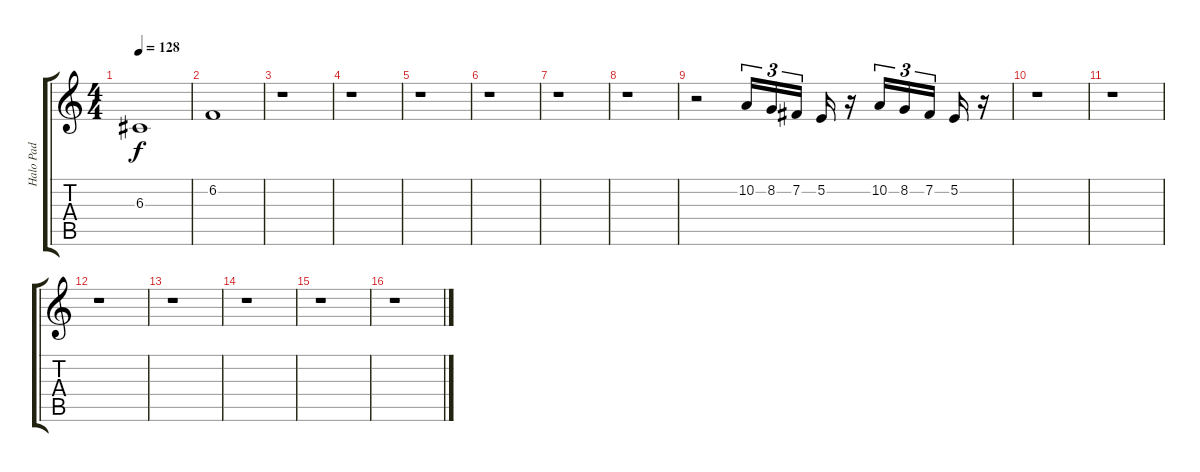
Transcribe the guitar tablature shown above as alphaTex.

\track ("Halo Pad" "Halo Pad") {instrument pad7halo}
\staff {score tabs}
\tuning (E4 B3 G3 D3 A2 E2) {hide}
\ts (4 4)
\tempo 128
\clef g2
\ks c
6.3.1{dy f} |
6.2.1 |
r.1 |
r.1 |
r.1 |
r.1 |
r.1 |
r.1 |
r.2 10.2.16{tu (3 2)} 8.2.16{tu (3 2)} 7.2.16{tu (3 2)} 5.2.16 r.16 10.2.16{tu (3 2)} 8.2.16{tu (3 2)} 7.2.16{tu (3 2)} 5.2.16 r.16 |
r.1 |
r.1 |
r.1 |
r.1 |
r.1 |
r.1 |
r.1
